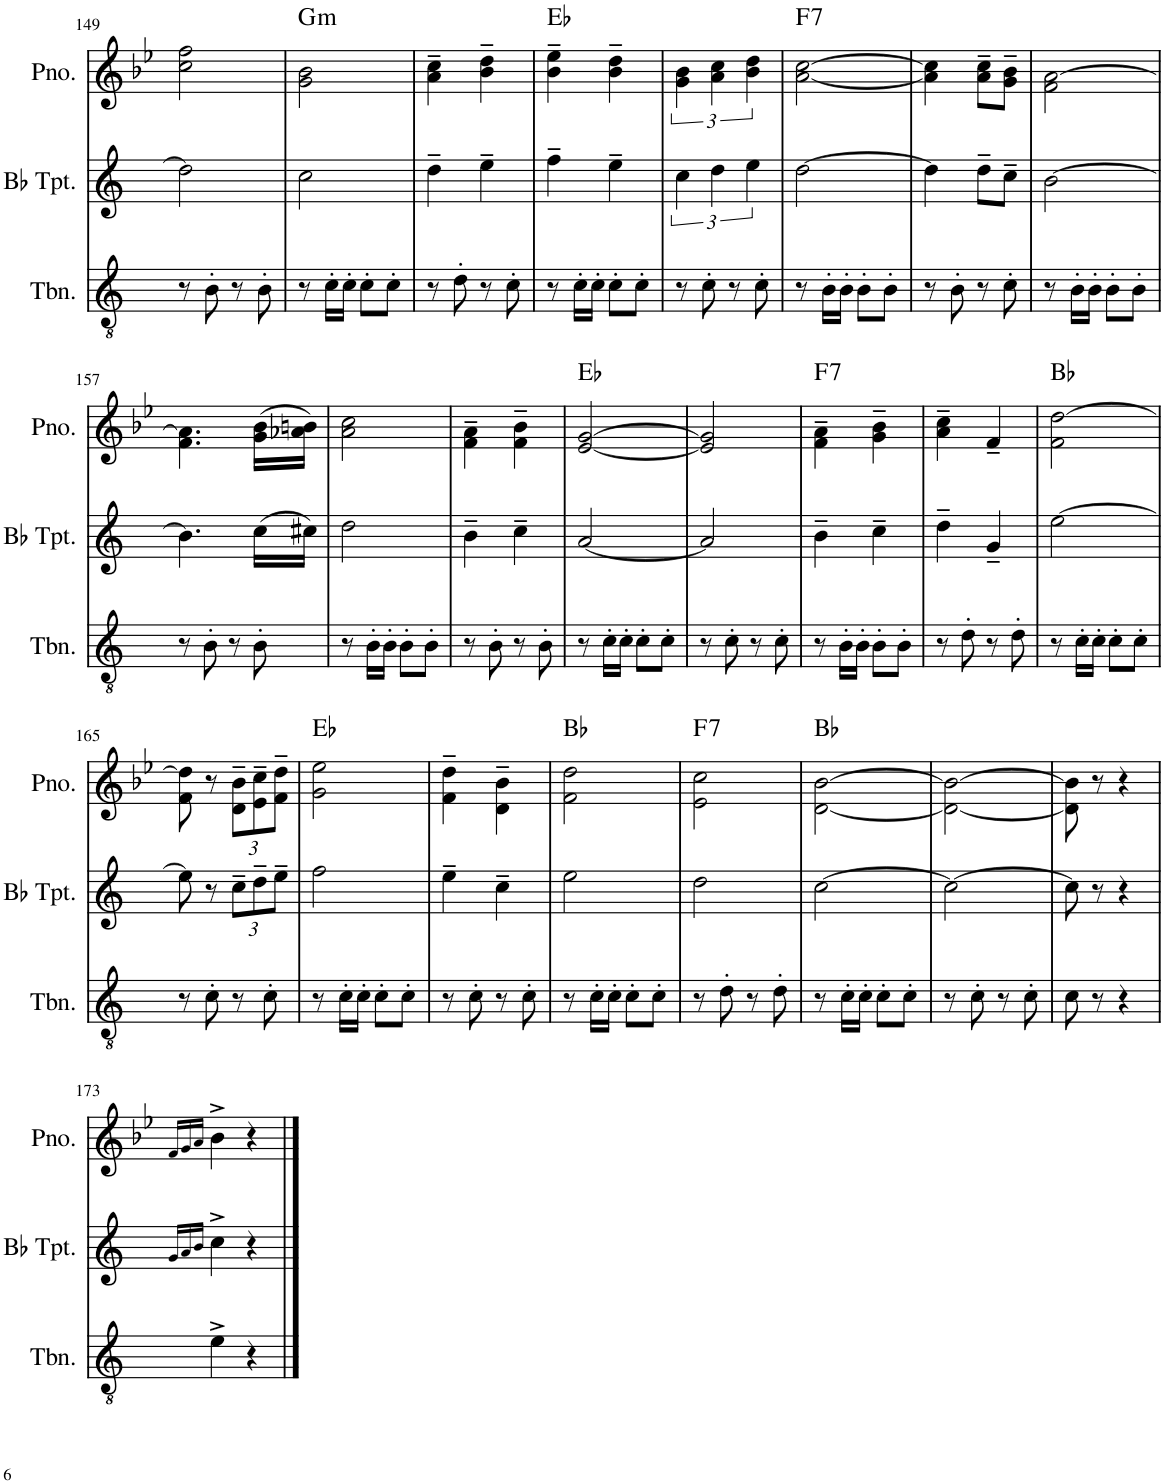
**kern	**kern	**kern	**harte
*part3	*part2	*part1	*part1
*staff3	*staff2	*staff1	*
*I"Trombone	*I"Bb Trumpet	*I"Piano	*
*I'Tbn.	*I'Bb Tpt.	*I'Pno.	*
!!LO:PB:g=z
*clefGv2	*clefG2	*clefG2	*
*Trd1c2	*Trd1c2	*	*
*k[]	*k[]	*k[b-e-]	*
*M2/4	*M2/4	*M2/4	*
=149	=149	=149	=149
8r	2dd\]	2cc\ 2ff\	.
8B'\	.	.	.
8r	.	.	.
8B'\	.	.	.
=150	=150	=150	=150
!	!	!	!LO:H:kt=m
8r	2cc\	2g\ 2b-\	G:min
16c'\LL	.	.	.
16c'\JJ	.	.	.
8c'\L	.	.	.
8c'\J	.	.	.
=151	=151	=151	=151
8r	4dd~\	4a\~ 4cc\~	.
8d'\	.	.	.
8r	4ee~\	4b-\~ 4dd\~	.
8c'\	.	.	.
=152	=152	=152	=152
8r	4ff~\	4b-\~ 4ee-\~	Eb:maj
16c'\LL	.	.	.
16c'\JJ	.	.	.
8c'\L	4ee~\	4b-\~ 4dd\~	.
8c'\J	.	.	.
=153	=153	=153	=153
8r	6cc\	6g\ 6b-\	.
8c'\	.	.	.
.	6dd\	6a\ 6cc\	.
8r	.	.	.
.	6ee\	6b-\ 6dd\	.
8c'\	.	.	.
=154	=154	=154	=154
!	!	!	!LO:H:kt=7
8r	[2dd\	[2a\ [2cc\	F:7
16B'\LL	.	.	.
16B'\JJ	.	.	.
8B'\L	.	.	.
8B'\J	.	.	.
=155	=155	=155	=155
8r	4dd\]	4a\] 4cc\]	.
8B'\	.	.	.
8r	8dd~\L	8a\~ 8cc\~L	.
8c'\	8cc~\J	8g\~ 8b-\~J	.
=156	=156	=156	=156
8r	[2b\	2f\ [2a\	.
16B'\LL	.	.	.
16B'\JJ	.	.	.
8B'\L	.	.	.
8B'\J	.	.	.
!!LO:LB:g=z
=157	=157	=157	=157
8r	4.b\]	4.f\ 4.a\]	.
8B'\	.	.	.
8r	.	.	.
8B'\	(16cc\LL	(16g\ 16b-\LL	.
.	16cc#X\JJ)	16a-X\ 16bn\JJ)	.
=158	=158	=158	=158
8r	2dd\	2a\ 2cc\	.
16B'\LL	.	.	.
16B'\JJ	.	.	.
8B'\L	.	.	.
8B'\J	.	.	.
=159	=159	=159	=159
8r	4b~\	4f\~ 4a\~	.
8B'\	.	.	.
8r	4cc~\	4f\~ 4b-\~	.
8B'\	.	.	.
=160	=160	=160	=160
8r	[2a/	[2e-/ [2g/	Eb:maj
16c'\LL	.	.	.
16c'\JJ	.	.	.
8c'\L	.	.	.
8c'\J	.	.	.
=161	=161	=161	=161
8r	2a/]	2e-/] 2g/]	.
8c'\	.	.	.
8r	.	.	.
8c'\	.	.	.
=162	=162	=162	=162
!	!	!	!LO:H:kt=7
8r	4b~\	4f\~ 4a\~	F:7
16B'\LL	.	.	.
16B'\JJ	.	.	.
8B'\L	4cc~\	4g\~ 4b-\~	.
8B'\J	.	.	.
=163	=163	=163	=163
8r	4dd~\	4a\~ 4cc\~	.
8d'\	.	.	.
8r	4g~/	4f~/	.
8d'\	.	.	.
=164	=164	=164	=164
8r	[2ee\	2f\ [2dd\	Bb:maj
16c'\LL	.	.	.
16c'\JJ	.	.	.
8c'\L	.	.	.
8c'\J	.	.	.
!!LO:LB:g=z
=165	=165	=165	=165
8r	8ee\]	8f\ 8dd\]	.
8c'\	8r	8r	.
*	*Xbrackettup	*Xbrackettup	*
8r	12cc~\L	12d\~ 12b-\~L	.
.	12dd~\	12e-\~ 12cc\~	.
8c'\	.	.	.
.	12ee~\J	12f\~ 12dd\~J	.
=166	=166	=166	=166
8r	2ff\	2g\ 2ee-\	Eb:maj
16c'\LL	.	.	.
16c'\JJ	.	.	.
8c'\L	.	.	.
8c'\J	.	.	.
=167	=167	=167	=167
8r	4ee~\	4f\~ 4dd\~	.
8c'\	.	.	.
8r	4cc~\	4d\~ 4b-\~	.
8c'\	.	.	.
=168	=168	=168	=168
8r	2ee\	2f\ 2dd\	Bb:maj
16c'\LL	.	.	.
16c'\JJ	.	.	.
8c'\L	.	.	.
8c'\J	.	.	.
=169	=169	=169	=169
!	!	!	!LO:H:kt=7
8r	2dd\	2e-\ 2cc\	F:7
8d'\	.	.	.
8r	.	.	.
8d'\	.	.	.
=170	=170	=170	=170
8r	[2cc\	[2d\ [2b-\	Bb:maj
16c'\LL	.	.	.
16c'\JJ	.	.	.
8c'\L	.	.	.
8c'\J	.	.	.
=171	=171	=171	=171
8r	2cc\_	2d\_ 2b-\_	.
8c'\	.	.	.
8r	.	.	.
8c'\	.	.	.
=172	=172	=172	=172
8c\	8cc\]	8d\] 8b-\]	.
8r	8r	8r	.
4r	4r	4r	.
!!LO:LB:g=z
=173	=173	=173	=173
.	16qg/LL	16qf/LL	.
.	16qa/	16qg/	.
.	16qb/JJ	16qa/JJ	.
4e^\	4cc^\	4b-^\	.
4r	4r	4r	.
==	==	==	==
*-	*-	*-	*-
